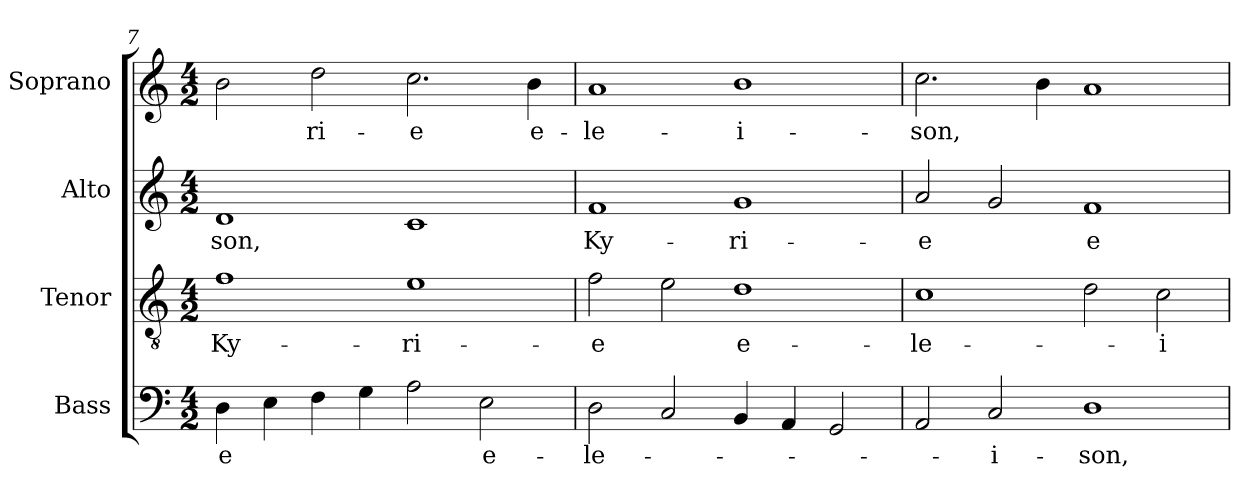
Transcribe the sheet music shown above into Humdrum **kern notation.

**kern	**text	**kern	**text	**kern	**text	**kern	**text
*part4	*part4	*part3	*part3	*part2	*part2	*part1	*part1
*staff4	*staff4	*staff3	*staff3	*staff2	*staff2	*staff1	*staff1
*I"Bass	*	*I"Tenor	*	*I"Alto	*	*I"Soprano	*
!!LO:LB:g=z
*clefF4	*	*clefGv2	*	*clefG2	*	*clefG2	*
*k[]	*	*k[]	*	*k[]	*	*k[]	*
*C:	*	*C:	*	*C:	*	*C:	*
*M4/2	*	*M4/2	*	*M4/2	*	*M4/2	*
=7	=7	=7	=7	=7	=7	=7	=7
4D\	-e	1f	Ky-	1d	-son,	2b\	.
4E\	.	.	.	.	.	.	.
4F\	.	.	.	.	.	2dd\	-ri-
4G\	.	.	.	.	.	.	.
2A\	.	1e	-ri-	1c	.	2.cc\	-e
2E\	e-	.	.	.	.	.	.
.	.	.	.	.	.	4b\	e-
=8	=8	=8	=8	=8	=8	=8	=8
2D\	-le-	2f\	-e	1f	Ky-	1a	-le-
2C/	.	2e\	.	.	.	.	.
4BB/	.	1d	e-	1g	-ri-	1b	-i-
4AA/	.	.	.	.	.	.	.
2GG/	.	.	.	.	.	.	.
=9	=9	=9	=9	=9	=9	=9	=9
2AA/	.	1c	-le-	2a/	-e	2.cc\	-son,
2C/	-i-	.	.	2g/	.	.	.
.	.	.	.	.	.	4b\	.
1D	-son,	2d\	.	1f	e-	1a	.
.	.	2c\	-i-	.	.	.	.
=	=	=	=	=	=	=	=
*-	*-	*-	*-	*-	*-	*-	*-
